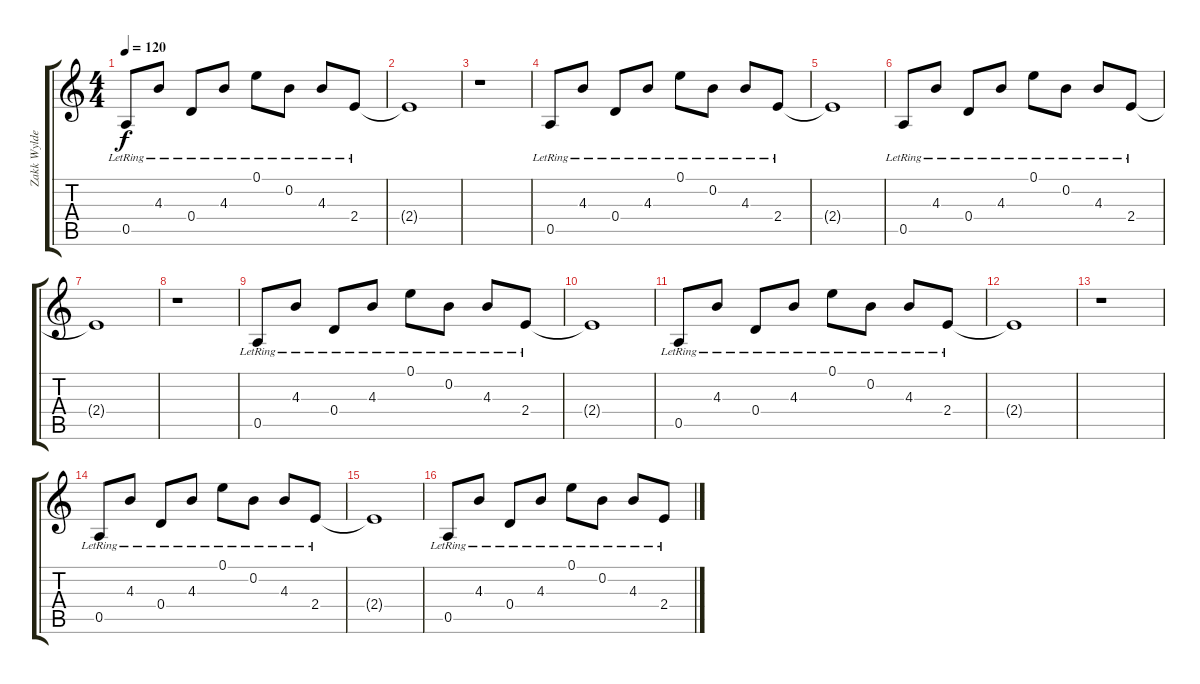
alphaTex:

\track ("Zakk Wylde - Acoustic" "Zakk Wylde") {instrument acousticguitarnylon}
\staff {score tabs}
\tuning (E4 B3 G3 D3 A2 E2) {hide}
\ts (4 4)
\tempo 120
\clef g2
\ks c
0.5{lr}.8{dy f} 4.3{lr}.8 0.4{lr}.8 4.3{lr}.8 0.1{lr}.8 0.2{lr}.8 4.3{lr}.8 2.4{lr}.8 |
2.4{t}.1 |
r.1 |
0.5{lr}.8 4.3{lr}.8 0.4{lr}.8 4.3{lr}.8 0.1{lr}.8 0.2{lr}.8 4.3{lr}.8 2.4{lr}.8 |
2.4{t}.1 |
0.5{lr}.8 4.3{lr}.8 0.4{lr}.8 4.3{lr}.8 0.1{lr}.8 0.2{lr}.8 4.3{lr}.8 2.4{lr}.8 |
2.4{t}.1 |
r.1 |
0.5{lr}.8{volume 12} 4.3{lr}.8 0.4{lr}.8 4.3{lr}.8 0.1{lr}.8 0.2{lr}.8 4.3{lr}.8 2.4{lr}.8 |
2.4{t}.1 |
0.5{lr}.8 4.3{lr}.8 0.4{lr}.8 4.3{lr}.8 0.1{lr}.8 0.2{lr}.8 4.3{lr}.8 2.4{lr}.8 |
2.4{t}.1 |
r.1 |
0.5{lr}.8 4.3{lr}.8 0.4{lr}.8 4.3{lr}.8 0.1{lr}.8 0.2{lr}.8 4.3{lr}.8 2.4{lr}.8 |
2.4{t}.1 |
0.5{lr}.8 4.3{lr}.8 0.4{lr}.8 4.3{lr}.8 0.1{lr}.8 0.2{lr}.8 4.3{lr}.8 2.4{lr}.8
